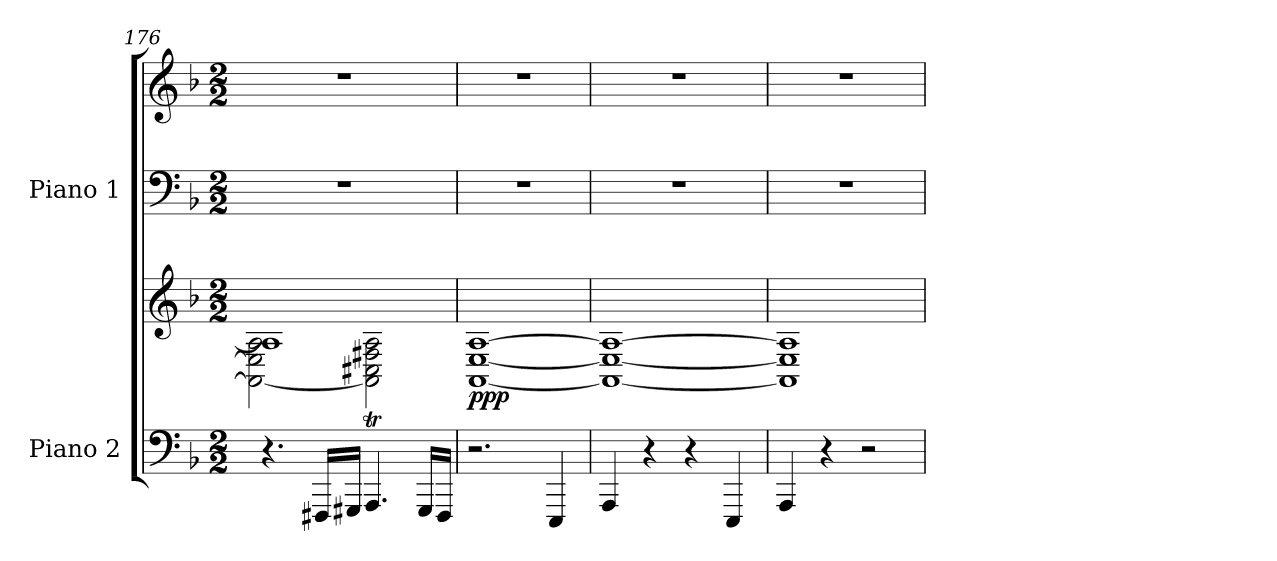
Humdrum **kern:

**kern	**kern	**dynam	**kern	**kern
*part2	*part2	*part2	*part1	*part1
*staff4	*staff3	*staff3/4	*staff2	*staff1
*I"Piano 2	*	*	*I"Piano 1	*
*I'Pno. 2	*	*	*I'Pno. 1	*
*clefF4	*clefG2	*	*clefF4	*clefG2
*k[b-]	*k[b-]	*	*k[b-]	*k[b-]
*M2/2	*M2/2	*	*M2/2	*M2/2
=176	=176	=176	=176	=176
*	*^	*	*	*
4.r	1A]	2AA\_ 2E\] 2A\	.	1r	1r
16FFF#X/LL	.	.	.	.	.
16GGG#X/JJ	.	.	.	.	.
4.AAAt/	.	2AA\] 2C#X\ 2F#X\ 2A\	.	.	.
16GGG#/LL	.	.	.	.	.
16FFF#/JJ	.	.	.	.	.
*	*v	*v	*	*	*
!!LO:PB:g=z
=177	=177	=177	=177	=177
!	!	!LO:DY:b	!	!
2.r	[1AA [1E [1A	ppp	1r	1r
4EEE/	.	.	.	.
=178	=178	=178	=178	=178
4AAA/	1AA_ 1E_ 1A_	.	1r	1r
4r	.	.	.	.
4r	.	.	.	.
4EEE/	.	.	.	.
=179	=179	=179	=179	=179
4AAA/	1AA] 1E] 1A]	.	1r	1r
4r	.	.	.	.
2r	.	.	.	.
=	=	=	=	=
*-	*-	*-	*-	*-
